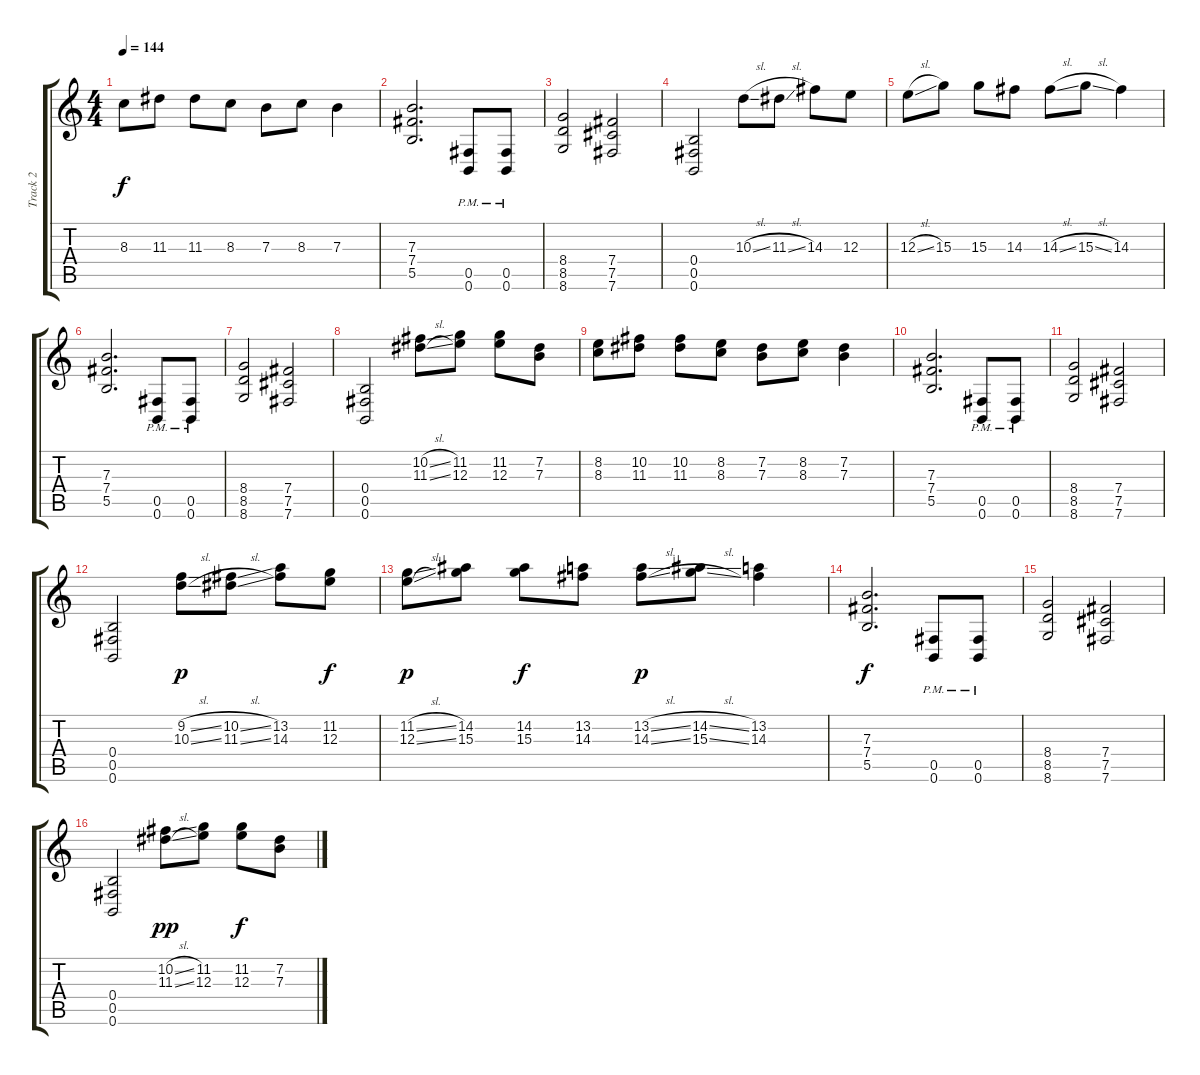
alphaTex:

\track ("Track 2" "Track 2") {instrument distortionguitar}
\staff {score tabs}
\tuning (E4 Ab3 E3 B2 Gb2 B1) {hide}
\ts (4 4)
\tempo 144
\clef g2
\ks c
8.3.8{dy f} 11.3.8 11.3.8 8.3.8 7.3.8 8.3.8 7.3.4 |
(7.3 7.4 5.5).2{d} (0.5{pm} 0.6{pm}).8 (0.5{pm} 0.6{pm}).8 |
(8.4 8.5 8.6).2 (7.4 7.5 7.6).2 |
(0.4 0.5 0.6).2 10.3{sl}.8 11.3{sl}.8 14.3.8 12.3.8 |
12.3{sl}.8 15.3.8 15.3.8 14.3.8 14.3{sl}.8 15.3{sl}.8 14.3.4 |
(7.3 7.4 5.5).2{d} (0.5{pm} 0.6{pm}).8 (0.5{pm} 0.6{pm}).8 |
(8.4 8.5 8.6).2 (7.4 7.5 7.6).2 |
(0.4 0.5 0.6).2 (10.2{sl} 11.3{sl}).8 (11.2 12.3).8 (11.2 12.3).8 (7.2 7.3).8 |
(8.2 8.3).8 (10.2 11.3).8 (10.2 11.3).8 (8.2 8.3).8 (7.2 7.3).8 (8.2 8.3).8 (7.2 7.3).4 |
(7.3 7.4 5.5).2{d} (0.5{pm} 0.6{pm}).8 (0.5{pm} 0.6{pm}).8 |
(8.4 8.5 8.6).2 (7.4 7.5 7.6).2 |
(0.4 0.5 0.6).2 (9.2{sl} 10.3{sl}).8{dy p} (10.2{sl} 11.3{sl}).8 (13.2 14.3).8 (11.2 12.3).8{dy f} |
(11.2{sl} 12.3{sl}).8{dy p} (14.2 15.3).8 (14.2 15.3).8{dy f} (13.2 14.3).8 (13.2{sl} 14.3{sl}).8{dy p} (14.2{sl} 15.3{sl}).8 (13.2 14.3).4 |
(7.3 7.4 5.5).2{d dy f} (0.5{pm} 0.6{pm}).8 (0.5{pm} 0.6{pm}).8 |
(8.4 8.5 8.6).2 (7.4 7.5 7.6).2 |
(0.4 0.5 0.6).2 (10.2{sl} 11.3{sl}).8{dy pp} (11.2 12.3).8 (11.2 12.3).8{dy f} (7.2 7.3).8
